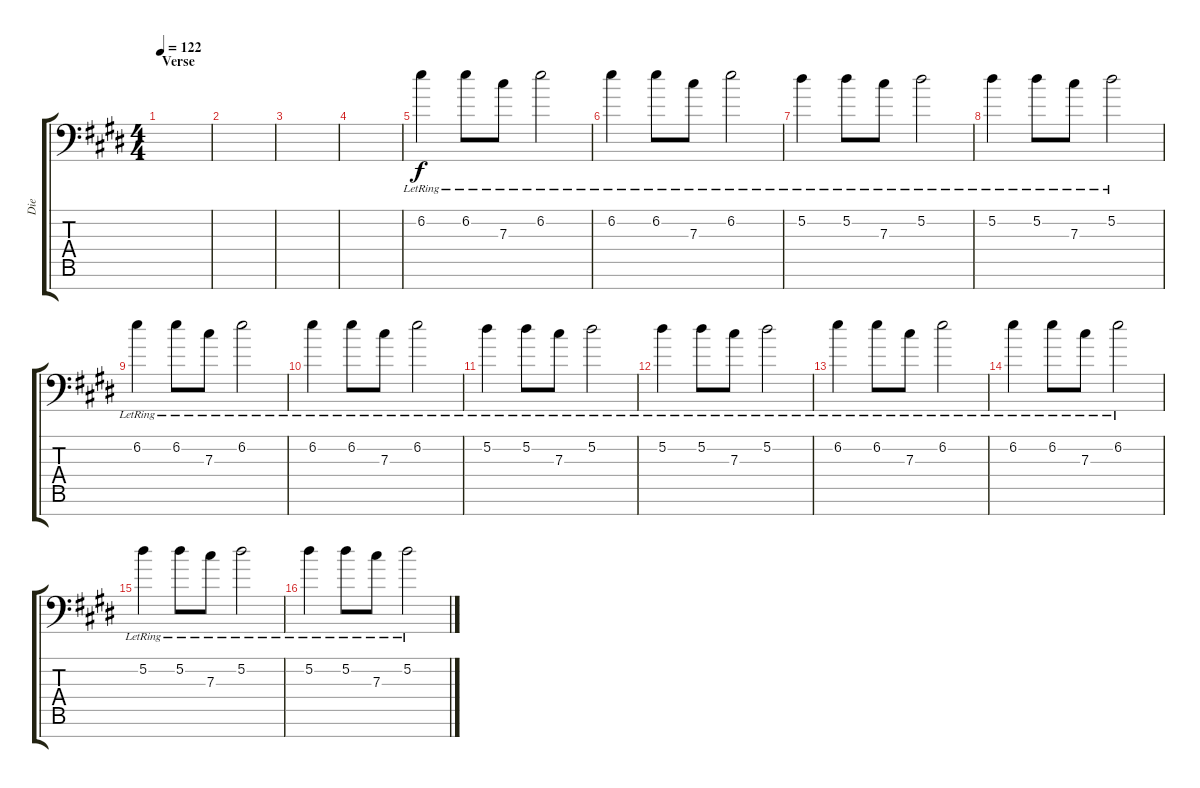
\track ("Die" "Die") {instrument electricguitarjazz}
\staff {score tabs}
\tuning (Eb4 Bb3 Gb3 Db3 Ab2 Db2 Ab1) {hide}
\ts (4 4)
\section ("" "Verse")
\tempo 122
\clef f4
\ks c#minor
|
|
|
|
6.2{lr}.4 6.2{lr}.8 7.3{lr}.8 6.2{lr}.2 |
6.2{lr}.4 6.2{lr}.8 7.3{lr}.8 6.2{lr}.2 |
5.2{lr}.4 5.2{lr}.8 7.3{lr}.8 5.2{lr}.2 |
5.2{lr}.4 5.2{lr}.8 7.3{lr}.8 5.2{lr}.2 |
6.2{lr}.4 6.2{lr}.8 7.3{lr}.8 6.2{lr}.2 |
6.2{lr}.4 6.2{lr}.8 7.3{lr}.8 6.2{lr}.2 |
5.2{lr}.4 5.2{lr}.8 7.3{lr}.8 5.2{lr}.2 |
5.2{lr}.4 5.2{lr}.8 7.3{lr}.8 5.2{lr}.2 |
6.2{lr}.4 6.2{lr}.8 7.3{lr}.8 6.2{lr}.2 |
6.2{lr}.4 6.2{lr}.8 7.3{lr}.8 6.2{lr}.2 |
5.2{lr}.4 5.2{lr}.8 7.3{lr}.8 5.2{lr}.2 |
5.2{lr}.4 5.2{lr}.8 7.3{lr}.8 5.2{lr}.2
